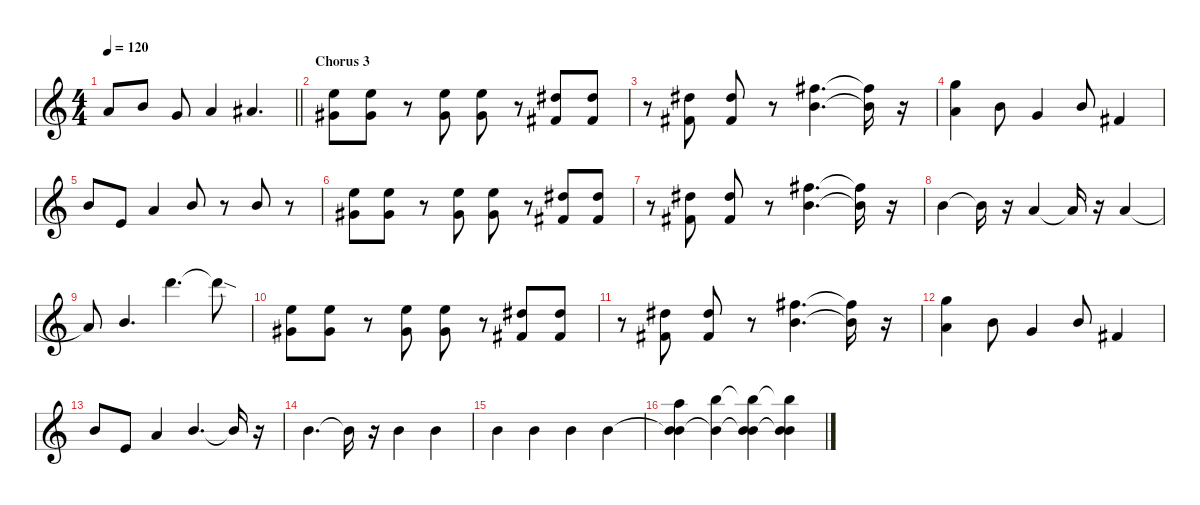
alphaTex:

\defaultSystemsLayout 4
\hideDynamics
\bracketExtendMode nobrackets
\singleTrackTrackNamePolicy hidden
\multiTrackTrackNamePolicy hidden
\firstSystemTrackNameMode fullname
\firstSystemTrackNameOrientation horizontal
\otherSystemsTrackNameOrientation horizontal
\track ("Anneke" "clar.") {instrument clarinet}
\staff {score}
\tuning (E4 B3 G3 D3 A2 E2)
\ts (4 4)
\tempo 120
\clef g2
\barLineRight lightlight
\ks c
5.1.8{dy mf beam Up} 7.1.8{beam Up} 8.2.8{beam Up} 5.1.4{beam Up} 6.1{acc #}.4{d beam Up} |
\section ("" "Chorus 3")
(12.1 13.3{acc #}).8{beam Down} (12.1 13.3{acc #}).8{beam Down} r.8{beam Down} (12.1 13.3{acc #}).8{beam Down} (12.1 13.3{acc #}).8{beam Down} r.8{beam Down} (11.1{acc #} 11.3{acc #}).8{beam Up} (11.1{acc #} 11.3{acc #}).8{beam Up} |
r.8{beam Down} (11.1{acc #} 11.3{acc #}).8{beam Up} (11.1{acc #} 11.3{acc #}).8{beam Up} r.8{beam Up} (14.1{acc #} 12.2).4{d beam Down} (14.1{t acc #} 12.2{t}).16{dy f beam Down} r.16{beam Down} |
(15.1 14.3).4{dy mf beam Down} 12.2.8{beam Down} 12.3.4{beam Up} 12.2.8{beam Up} 11.3{acc #}.4{beam Up} |
12.2.8{beam Up} 9.3.8{beam Up} 10.2.4{beam Up} 7.1.8{beam Up} r.8{beam Up} 7.1.8{beam Up} r.8{beam Up} |
(12.1 13.3{acc #}).8{beam Down} (12.1 13.3{acc #}).8{beam Down} r.8{beam Down} (12.1 13.3{acc #}).8{beam Down} (12.1 13.3{acc #}).8{beam Down} r.8{beam Down} (11.1{acc #} 11.3{acc #}).8{beam Up} (11.1{acc #} 11.3{acc #}).8{beam Up} |
r.8{beam Down} (11.1{acc #} 11.3{acc #}).8{beam Up} (11.1{acc #} 11.3{acc #}).8{beam Up} r.8{beam Up} (14.1{acc #} 12.2).4{d beam Down} (14.1{t acc #} 12.2{t}).16{dy f beam Down} r.16{beam Down} |
12.2.4{dy mf beam Down} 12.2{t}.16{dy f beam Down} r.16{beam Down} 10.2.4{dy mf beam Up} 10.2{t}.16{dy f beam Up} r.16{beam Up} 10.2.4{dy mf beam Up} |
10.2{t}.8{dy f beam Up} 7.1.4{d dy mf beam Up} 22.1.4{d dy f beam Down} 22.1{sod t}.8{beam Down} |
(17.2 18.4{acc #}).8{dy mf beam Down} (17.2 18.4{acc #}).8{beam Down} r.8{beam Down} (17.2 18.4{acc #}).8{beam Down} (17.2 18.4{acc #}).8{beam Down} r.8{beam Down} (16.2{acc #} 16.4{acc #}).8{beam Up} (16.2{acc #} 16.4{acc #}).8{beam Up} |
r.8{beam Down} (16.2{acc #} 16.4{acc #}).8{beam Up} (16.2{acc #} 16.4{acc #}).8{beam Up} r.8{beam Up} (14.1{acc #} 16.3).4{d beam Down} (14.1{t acc #} 16.3{t}).16{dy f beam Down} r.16{beam Down} |
(15.1 14.3).4{dy mf beam Down} 16.3.8{beam Down} 17.4.4{beam Up} 16.3.8{beam Up} 16.4{acc #}.4{beam Up} |
16.3.8{beam Up} 14.4.8{beam Up} 14.3.4{beam Up} 12.2.4{d beam Up} 12.2{t}.16{dy f beam Up} r.16{beam Up} |
12.2.4{d dy mf beam Down} 12.2{t}.16{dy f beam Down} r.16{beam Down} 12.2.4{dy mf beam Down} 12.2.4{beam Down} |
12.2.4{beam Down} 12.2.4{beam Down} 12.2.4{beam Down} 12.2.4{beam Down} |
(17.1 16.3 12.2{t}).4{beam Down} (19.1 12.2{t}).4{beam Down} (19.1{t} 16.3 12.2{t}).4{dy f beam Down} (19.1{t} 16.3 12.2{t}).4{beam Down}
